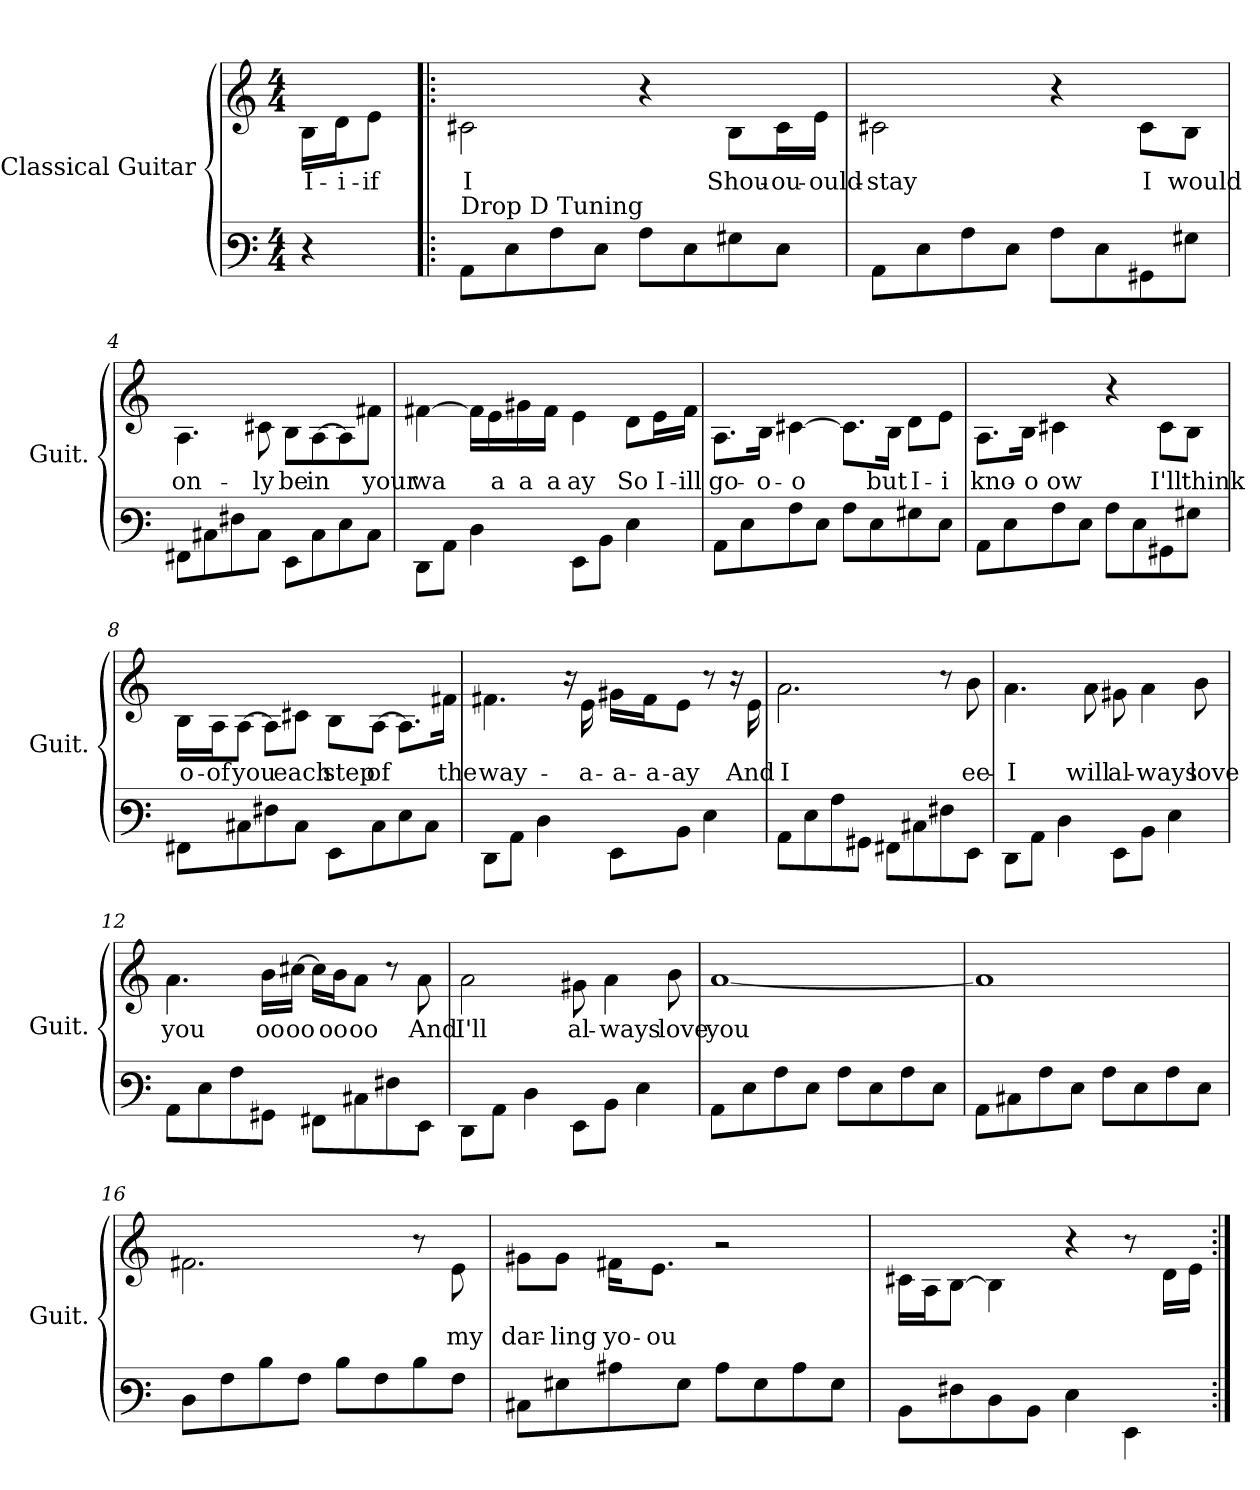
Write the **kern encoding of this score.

**kern	**kern	**text
*part2	*part1	*part1
*staff2	*staff1	*staff1
*I"Classical Guitar	*I"Classical Guitar	*
*I'Guit.	*I'Guit.	*
*stria6	*stria6	*
*	*	*
*k[]	*k[]	*
*M4/4	*M4/4	*
*MM80	*MM80	*
=1	=1	=1
!	!	!LO:LY:b
4r	16B\LL	I-
!	!	!LO:LY:b
.	16d\J	-i-
!	!	!LO:LY:b
.	8e\J	-if
=2!|:	=2!|:	=2!|:
!LO:TX:a:t=Drop D Tuning	!	!
!	!	!LO:LY:b
8AA\L	2c#\	I
8E\	.	.
8A\	.	.
8E\J	.	.
8A\L	4r	.
8E\	.	.
!	!	!LO:LY:b
8G#\	8B\L	Shou-
!	!	!LO:LY:b
8E\J	16c#\L	-ou-
!	!	!LO:LY:b
.	16e\JJ	-ould-
=3	=3	=3
!	!	!LO:LY:b
8AA\L	2c#\	-stay
8E\	.	.
8A\	.	.
8E\J	.	.
8A\L	4r	.
8E\	.	.
!	!	!LO:LY:b
8GG#\	8c#\L	I
!	!	!LO:LY:b
8G#\J	8B\J	would
=4	=4	=4
!	!	!LO:LY:b
8FF#\L	4.A\	on-
8C#\	.	.
8F#\	.	.
!	!	!LO:LY:b
8C#\J	8c#\	-ly
!	!	!LO:LY:b
8EE\L	8B\L	be
!	!	!LO:LY:b
8C#\	[8A\	in
8E\	8A\]	.
!	!	!LO:LY:b
8C#\J	8f#\J	your
!!LO:LB:g=z
=5	=5	=5
!	!	!LO:LY:b
8DD\L	[4f#\	wa
8AA\J	.	.
4D\	16f#\LL]	.
!	!	!LO:LY:b
.	16e\	a
!	!	!LO:LY:b
.	16g#\	a
!	!	!LO:LY:b
.	16f#\JJ	a
!	!	!LO:LY:b
8EE\L	4e\	ay
8BB\J	.	.
!	!	!LO:LY:b
4E\	8d\L	So
!	!	!LO:LY:b
.	16e\L	I-
!	!	!LO:LY:b
.	16f#\JJ	-ill
=6	=6	=6
!	!	!LO:LY:b
8AA\L	8.A\L	go-
8E\	.	.
!	!	!LO:LY:b
.	16B\Jk	-o-
!	!	!LO:LY:b
8A\	[4c#\	-o
8E\J	.	.
8A\L	8.c#\L]	.
8E\	.	.
!	!	!LO:LY:b
.	16B\Jk	but
!	!	!LO:LY:b
8G#\	8d\L	I-
!	!	!LO:LY:b
8E\J	8e\J	-i
=7	=7	=7
!	!	!LO:LY:b
8AA\L	8.A\L	kno-
8E\	.	.
!	!	!LO:LY:b
.	16B\Jk	-o
!	!	!LO:LY:b
8A\	4c#\	ow
8E\J	.	.
8A\L	4r	.
8E\	.	.
!	!	!LO:LY:b
8GG#\	8c#\L	I'll
!	!	!LO:LY:b
8G#\J	8B\J	think
!!LO:LB:g=z
=8	=8	=8
!	!	!LO:LY:b
8FF#\L	16B\LL	o-
!	!	!LO:LY:b
.	16A\J	-of
!	!	!LO:LY:b
8C#\	[8A\J	you
8F#\	8A\L]	.
!	!	!LO:LY:b
8C#\J	8c#\J	each
!	!	!LO:LY:b
8EE\L	8B\L	step
!	!	!LO:LY:b
8C#\	[8A\J	of
8E\	8.A\L]	.
8C#\J	.	.
!	!	!LO:LY:b
.	16f#\Jk	the
=9	=9	=9
!	!	!LO:LY:b
8DD\L	4.f#\	way-
8AA\J	.	.
4D\	.	.
.	16r	.
!	!	!LO:LY:b
.	16e\	-a-
!	!	!LO:LY:b
8EE\L	16g#\LL	-a-
!	!	!LO:LY:b
.	16f#\J	-a-
!	!	!LO:LY:b
8BB\J	8e\J	-ay
4E\	8r	.
.	16r	.
!	!	!LO:LY:b
.	16e\	And
=10	=10	=10
!	!	!LO:LY:b
8AA\L	2.a\	I
8E\	.	.
8A\	.	.
8GG#\J	.	.
8FF#\L	.	.
8C#\	.	.
8F#\	8r	.
!	!	!LO:LY:b
8EE\J	8b\	ee-
!!LO:PB:g=z
=11	=11	=11
!	!	!LO:LY:b
8DD\L	4.a\	-I
8AA\J	.	.
4D\	.	.
!	!	!LO:LY:b
.	8a\	will
!	!	!LO:LY:b
8EE\L	8g#\	al-
!	!	!LO:LY:b
8BB\J	4a\	-ways
4E\	.	.
!	!	!LO:LY:b
.	8b\	love
=12	=12	=12
!	!	!LO:LY:b
8AA\L	4.a\	you
8E\	.	.
8A\	.	.
!	!	!LO:LY:b
8GG#\J	16b\LL	oo
!	!	!LO:LY:b
.	[16cc#\JJ	oo
8FF#\L	16cc#\LL]	.
!	!	!LO:LY:b
.	16b\J	oo
!	!	!LO:LY:b
8C#\	8a\J	oo
8F#\	8r	.
!	!	!LO:LY:b
8EE\J	8a\	And
=13	=13	=13
!	!	!LO:LY:b
8DD\L	2a\	I'll
8AA\J	.	.
4D\	.	.
!	!	!LO:LY:b
8EE\L	8g#\	al-
!	!	!LO:LY:b
8BB\J	4a\	-ways
4E\	.	.
!	!	!LO:LY:b
.	8b\	love
!!LO:LB:g=z
=14	=14	=14
!	!	!LO:LY:b
8AA\L	[1a	you
8E\	.	.
8A\	.	.
8E\J	.	.
8A\L	.	.
8E\	.	.
8A\	.	.
8E\J	.	.
=15	=15	=15
8AA\L	1a]	.
8C#\	.	.
8A\	.	.
8E\J	.	.
8A\L	.	.
8E\	.	.
8A\	.	.
8E\J	.	.
=16	=16	=16
8D\L	2.f#\	.
8A\	.	.
8d\	.	.
8A\J	.	.
8d\L	.	.
8A\	.	.
8d\	8r	.
!	!	!LO:LY:b
8A\J	8e\	my
=17	=17	=17
!	!	!LO:LY:b
8C#\L	8g#\L	dar-
!	!	!LO:LY:b
8G#\	8g#\J	-ling
!	!	!LO:LY:b
8c#\	16f#\KL	yo-
!	!	!LO:LY:b
.	8.e\J	-ou
8G#\J	.	.
8c#\L	2r	.
8G#\	.	.
8c#\	.	.
8G#\J	.	.
!!LO:LB:g=z
=18	=18	=18
8BB\L	16c#\LL	.
.	16A\J	.
8F#\	[8B\J	.
8D\	4B\]	.
8BB\J	.	.
4E\	4r	.
4EE\	8r	.
.	16d\LL	.
.	16e\JJ	.
=:|!	=:|!	=:|!
*-	*-	*-
